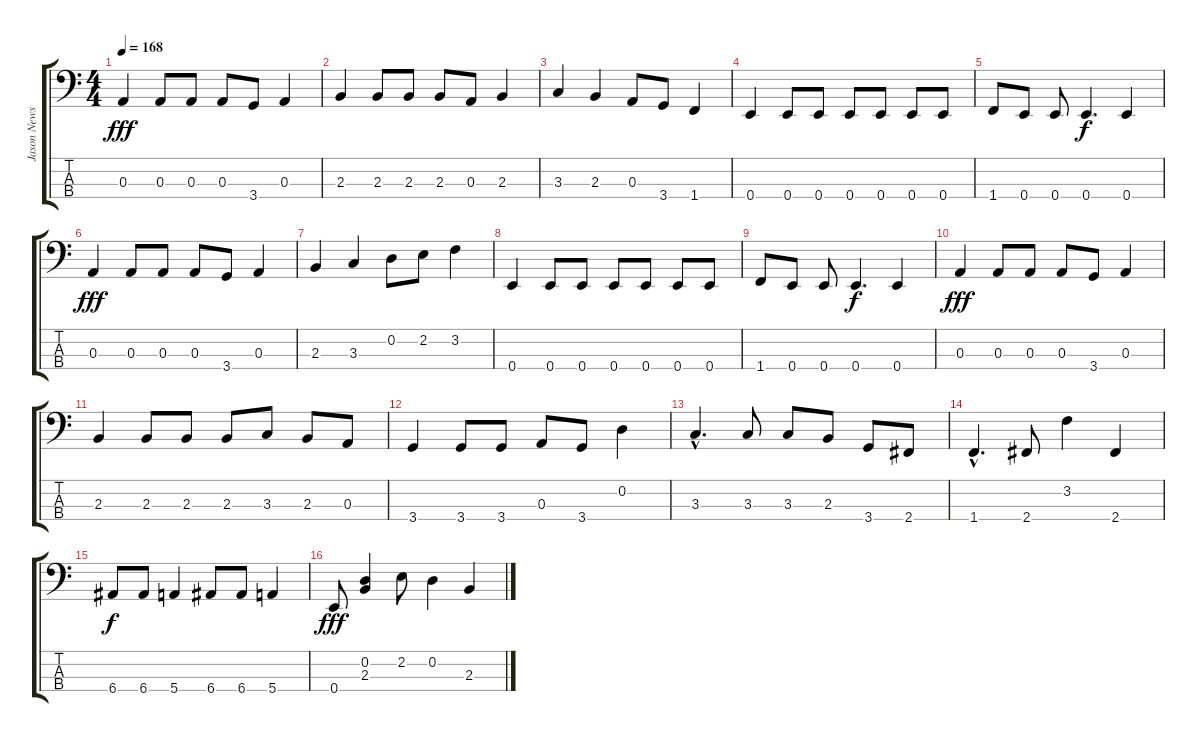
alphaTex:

\track ("Jason Newsted/Cliff Burton Bass" "Jason News") {instrument electricbasspick}
\staff {score tabs}
\tuning (G2 D2 A1 E1) {hide}
\ts (4 4)
\tempo 168
\clef f4
\ks c
0.3.4{dy fff} 0.3.8 0.3.8 0.3.8 3.4.8 0.3.4 |
2.3.4 2.3.8 2.3.8 2.3.8 0.3.8 2.3.4 |
3.3.4 2.3.4 0.3.8 3.4.8 1.4.4 |
0.4.4 0.4.8 0.4.8 0.4.8 0.4.8 0.4.8 0.4.8 |
1.4.8 0.4.8 0.4.8 0.4.4{d dy f} 0.4.4 |
0.3.4{dy fff} 0.3.8 0.3.8 0.3.8 3.4.8 0.3.4 |
2.3.4 3.3.4 0.2.8 2.2.8 3.2.4 |
0.4.4 0.4.8 0.4.8 0.4.8 0.4.8 0.4.8 0.4.8 |
1.4.8 0.4.8 0.4.8 0.4.4{d dy f} 0.4.4 |
0.3.4{dy fff} 0.3.8 0.3.8 0.3.8 3.4.8 0.3.4 |
2.3.4 2.3.8 2.3.8 2.3.8 3.3.8 2.3.8 0.3.8 |
3.4.4 3.4.8 3.4.8 0.3.8 3.4.8 0.2.4 |
3.3{hac}.4{d} 3.3.8 3.3.8 2.3.8 3.4.8 2.4.8 |
1.4{hac}.4{d} 2.4.8 3.2.4 2.4.4 |
6.4.8{dy f} 6.4.8 5.4.4 6.4.8 6.4.8 5.4.4 |
0.4.8{dy fff} (0.2 2.3).4 2.2.8 0.2.4 2.3.4
